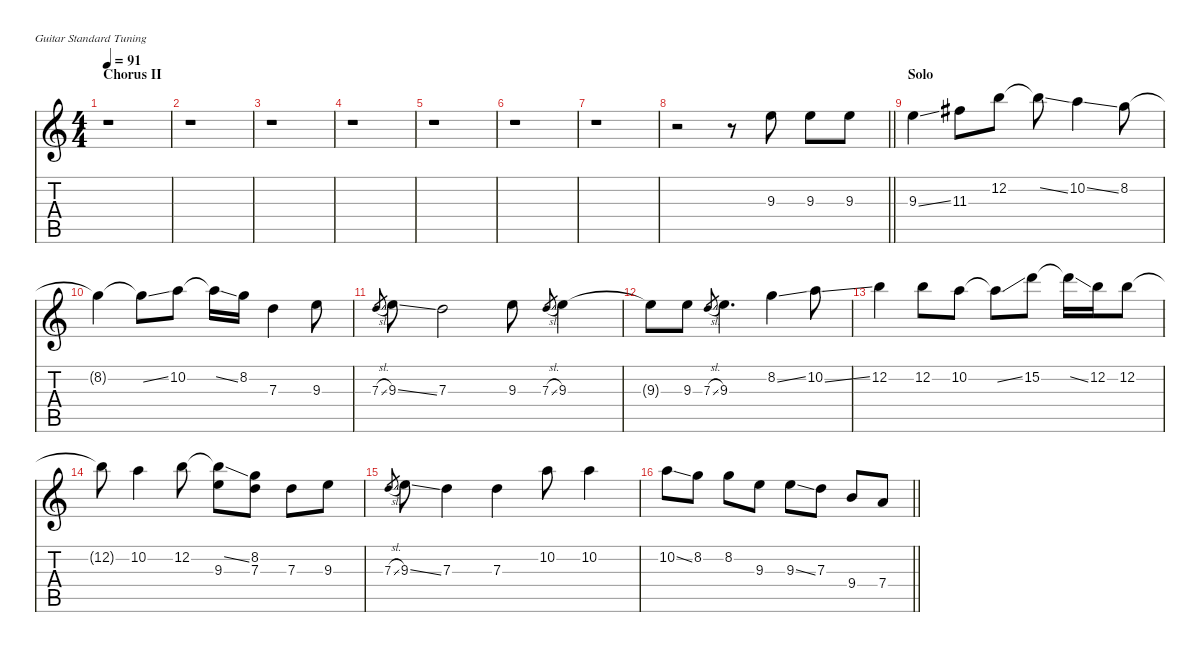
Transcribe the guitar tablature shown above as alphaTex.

\defaultSystemsLayout 4
\hideDynamics
\bracketExtendMode nobrackets
\singleTrackTrackNamePolicy hidden
\multiTrackTrackNamePolicy hidden
\otherSystemsTrackNameOrientation horizontal
\track ("Lead Fills" "od.guit.") {defaultSystemsLayout 8 instrument overdrivenguitar}
\staff {score tabs}
\tuning (E4 B3 G3 D3 A2 E2)
\ts (4 4)
\section ("" "Chorus II")
\tempo 91
\clef g2
\ks c
r.1{dy f beam Down} |
r.1{beam Down} |
r.1{beam Down} |
r.1{beam Down} |
r.1{beam Down} |
r.1{beam Down} |
r.1{beam Down} |
\barLineRight lightlight
r.2{beam Down} r.8{beam Down} 9.3.8{beam Down} 9.3.8{beam Down} 9.3.8{beam Down} |
\section ("" "Solo")
9.3{ss}.4{beam Down} 11.3{acc #}.8{beam Down} 12.2.8{beam Down} 12.2{ss t}.8{beam Down} 10.2{ss}.4{beam Down} 8.2.8{beam Down} |
8.2{t}.4{beam Down} 8.2{ss t}.8{beam Down} 10.2.8{beam Down} 10.2{ss t}.16{beam Down} 8.2.16{beam Down} 7.3.4{beam Down} 9.3.8{beam Down} |
7.3{sl}.8{gr dy mf beam Up} 9.3{ss}.8{dy f beam Down} 7.3.2{beam Down} 9.3.8{beam Down} 7.3{sl}.8{gr dy mf beam Up} 9.3.4{dy f beam Down} |
9.3{t}.8{beam Down} 9.3.8{beam Down} 7.3{sl}.8{gr dy mf beam Up} 9.3.4{d dy f beam Down} 8.2{ss}.4{beam Down} 10.2{ss}.8{beam Down} |
12.2.4{beam Down} 12.2.8{beam Down} 10.2.8{beam Down} 10.2{ss t}.8{beam Down} 15.2.8{beam Down} 15.2{ss t}.16{beam Down} 12.2.16{beam Down} 12.2.8{beam Down} |
12.2{t}.8{beam Down} 10.2.4{beam Down} 12.2.8{beam Down} (12.2{ss t} 9.3).8{beam Down} (8.2 7.3).8{beam Down} 7.3.8{beam Down} 9.3.8{beam Down} |
7.3{sl}.8{gr dy mf beam Up} 9.3{ss}.8{dy f beam Down} 7.3.4{beam Down} 7.3.4{beam Down} 10.2.8{beam Down} 10.2.4{beam Down} |
\barLineRight lightlight
10.2{ss}.8{beam Down} 8.2.8{beam Down} 8.2.8{beam Down} 9.3.8{beam Down} 9.3{ss}.8{beam Down} 7.3.8{beam Down} 9.4.8{beam Up} 7.4.8{beam Up}
